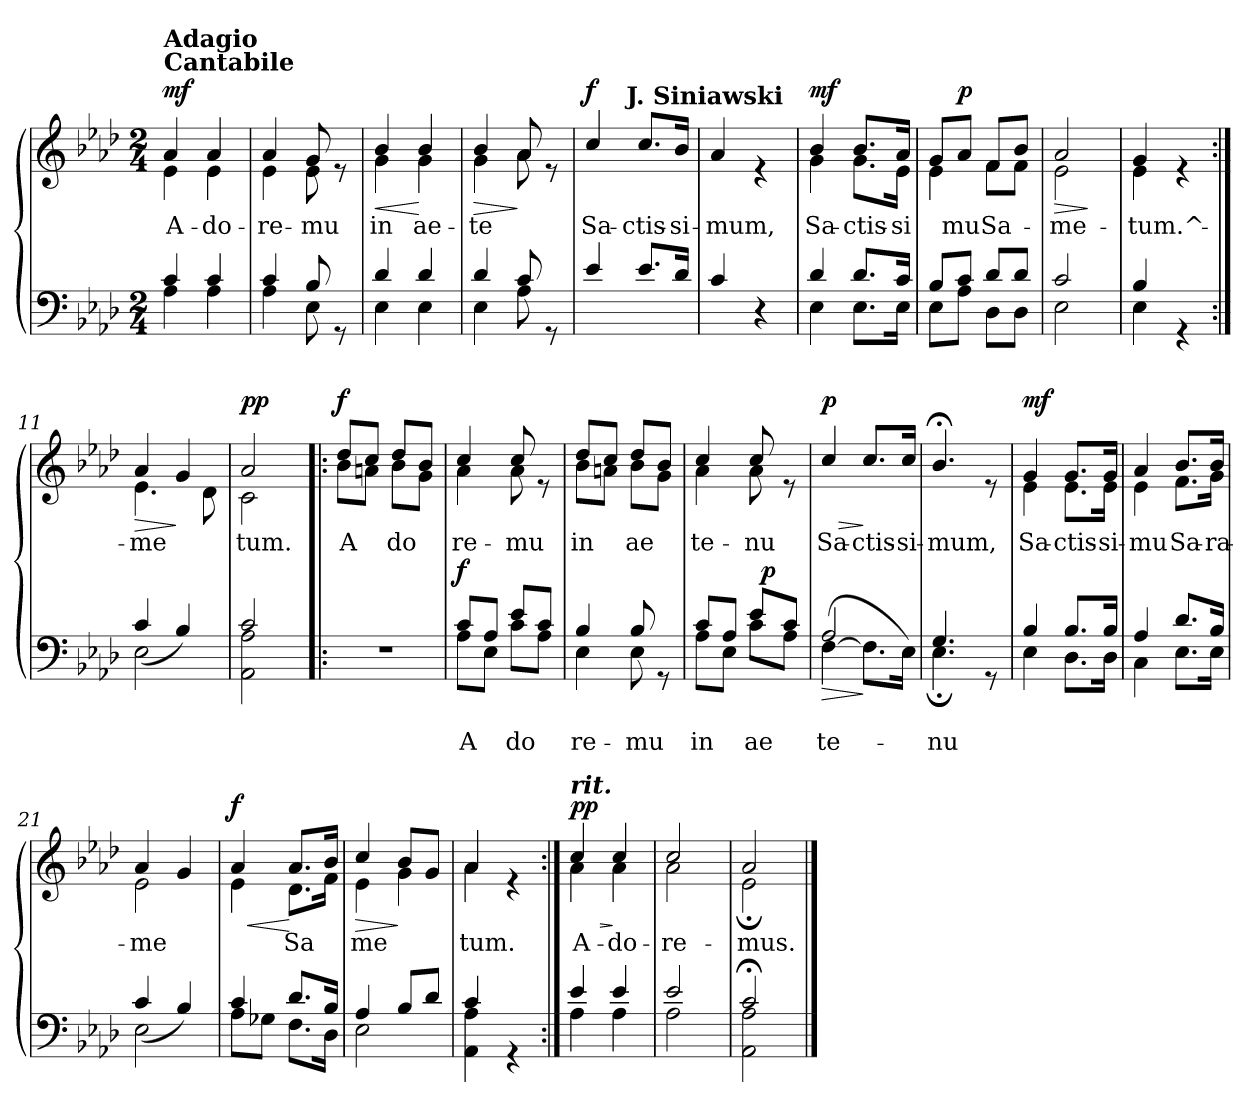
**kern	**text	**text	**dynam	**kern	**text	**dynam
*part2	*part2	*part2	*part2	*part1	*part1	*part1
*staff2	*staff2	*staff2	*staff2	*staff1	*staff1	*staff1
*clefF4	*	*	*	*clefG2	*	*
*k[b-e-a-d-]	*	*	*	*k[b-e-a-d-]	*	*
*A-:	*	*	*	*A-:	*	*
*M2/4	*	*	*	*M2/4	*	*
*MM40	*	*	*	*MM40	*	*
=1	=1	=1	=1	=1	=1	=1
*^	*	*	*	*^	*	*
!	!	!	!	!	!LO:TX:a:B:t=Adagio\nCantabile	!	!	!
!	!	!	!	!	!	!	!LO:LY:b	!LO:DY:a
4A-\	4c/	.	.	.	4a-/	4e-\	A-	mf
!	!	!	!	!	!	!	!LO:LY:b	!
4A-\	4c/	.	.	.	4a-/	4e-\	-do-	.
=2	=2	=2	=2	=2	=2	=2	=2	=2
!	!	!	!	!	!	!	!LO:LY:b	!
4A-\	4c/	.	.	.	4a-/	4e-\	-re-	.
!	!	!	!	!	!	!	!LO:LY:b	!
8E-\	8B-/	.	.	.	8g/	8e-\	-mu	.
8ryy	8rGG	.	.	.	8re	8ryy	.	.
=3	=3	=3	=3	=3	=3	=3	=3	=3
!	!	!	!	!	!	!	!LO:LY:b	!LO:HP:b
4E-\	4d-/	.	.	.	4b-/	4g\	in	<
!	!	!	!	!	!	!	!LO:LY:b	!
4E-\	4d-/	.	.	.	4b-/	4g\	ae-	[
=4	=4	=4	=4	=4	=4	=4	=4	=4
!	!	!	!	!	!	!	!LO:LY:b	!LO:HP:b
4E-\	4d-/	.	.	.	4b-/	4g\	te	>
!	!	!	!	!	!	!	!LO:LY:b	!
8A-\	8c/	.	.	.	8a-/	8a-\	.	]
8ryy	8rGG	.	.	.	8re	8ryy	.	.
=5	=5	=5	=5	=5	=5	=5	=5	=5
!	!	!	!	!	!	!	!LO:LY:b	!LO:DY:a
*v	*v	*	*	*	*	*	*	*
4e-/	.	.	.	4cc/	8..ryy	Sa-	f
!	!	!	!	!	!LO:TX:a:B:t=J. Siniawski	!	!
.	.	.	.	.	4ryy	.	.
!	!	!	!	!	!	!LO:LY:b	!
8.e-/L	.	.	.	8.cc/L	.	-ctis-	.
!	!	!	!	!	!	!LO:LY:b	!
16d-/Jk	.	.	.	16b-/Jk	.	-si-	.
.	.	.	.	.	32ryy	.	.
=6	=6	=6	=6	=6	=6	=6	=6
!	!	!	!	!	!	!LO:LY:b	!
*	*	*	*	*v	*v	*	*
4c/	.	.	.	4a-/	-mum,	.
4rC	.	.	.	4re	.	.
!!LO:LB:g=z
=7	=7	=7	=7	=7	=7	=7
*^	*	*	*	*^	*	*
!	!	!	!	!	!	!	!LO:LY:b	!LO:DY:a
4E-\	4d-/	.	.	.	4b-/	4g\	Sa-	mf
!	!	!	!	!	!	!	!LO:LY:b	!
8.E-\L	8.d-/L	.	.	.	8.b-/L	8.g\L	-ctis-	.
!	!	!	!	!	!	!	!LO:LY:b	!
16E-\Jk	16c/Jk	.	.	.	16a-/Jk	16e-\Jk	-si	.
=8	=8	=8	=8	=8	=8	=8	=8	=8
8E-\L	8B-/L	.	.	.	8g/L	4e-\	.	.
!	!	!	!	!	!	!	!LO:LY:b	!LO:DY:a
8A-\J	8c/J	.	.	.	8a-/J	.	mu	p
!	!	!	!	!	!	!	!LO:LY:b	!
8D-\L	8d-/L	.	.	.	8f/L	8f\L	Sa-	.
!	!	!	!	!	!	!	!LO:LY:b	!
8D-\J	8d-/J	.	.	.	8b-/J	8f\J	.	.
=9	=9	=9	=9	=9	=9	=9	=9	=9
!	!	!	!	!	!	!	!LO:LY:b	!LO:HP:b
2E-\	2c/	.	.	.	2a-/	2e-\	me-	>
*v	*v	*	*	*	*	*	*	*
*	*	*	*	*v	*v	*	*
.	.	.	.	.	.	]
=10	=10	=10	=10	=10	=10	=10
*^	*	*	*	*^	*	*
!	!	!	!	!	!	!	!LO:LY:b	!
4E-\	4B-/	.	.	.	4g/	4e-\	-tum.^-	.
4ryy	4rGG	.	.	.	4re	4ryy	.	.
=11:|!	=11:|!	=11:|!	=11:|!	=11:|!	=11:|!	=11:|!	=11:|!	=11:|!
!	!	!	!	!	!	!	!LO:LY:b	!LO:HP:b
2E-\	(<4c/	.	.	.	4a-/	4.e-\	-me	>
.	4B-/)	.	.	.	4g/	.	.	]
.	.	.	.	.	.	8d-\	.	.
=12	=12	=12	=12	=12	=12	=12	=12	=12
!	!	!	!	!	!	!	!LO:LY:b	!LO:DY:a
2AA-\ 2A-\	2c/	.	.	.	2a-/	2c\	tum.	pp
!!LO:LB:g=z	!!
=13!|:	=13!|:	=13!|:	=13!|:	=13!|:	=13!|:	=13!|:	=13!|:	=13!|:
!	!	!	!	!	!	!	!LO:LY:b	!LO:DY:a
*v	*v	*	*	*	*	*	*	*
2r	.	.	.	8dd-/L	8b-\L	A	f
.	.	.	.	8cc/J	8an\J	.	.
!	!	!	!	!	!	!LO:LY:b	!
.	.	.	.	8dd-/L	8b-\L	do	.
.	.	.	.	8b-/J	8g\J	.	.
=14	=14	=14	=14	=14	=14	=14	=14
!	!	!LO:LY:b	!LO:DY:b	!	!	!LO:LY:b	!
*^	*	*	*	*	*	*	*
8c/L	8A-\L	.	A	f	4cc/	4a-\	re-	.
8A-/J	8E-\J	.	.	.	.	.	.	.
!	!	!	!LO:LY:b	!	!	!	!LO:LY:b	!
8e-/L	8c\L	.	do	.	8cc/	8a-\	-mu	.
8c/J	8A-\J	.	.	.	8re	8ryy	.	.
=15	=15	=15	=15	=15	=15	=15	=15	=15
!	!	!	!LO:LY:b	!	!	!	!LO:LY:b	!
4E-\	4B-/	.	re-	.	8dd-/L	8b-\L	in	.
.	.	.	.	.	8cc/J	8an\J	.	.
!	!	!	!LO:LY:b	!	!	!	!LO:LY:b	!
8E-\	8B-/	.	-mu	.	8dd-/L	8b-\L	ae	.
8ryy	8rGG	.	.	.	8b-/J	8g\J	.	.
=16	=16	=16	=16	=16	=16	=16	=16	=16
!	!	!	!LO:LY:b	!	!	!	!LO:LY:b	!
*	*^	*	*	*	*	*	*	*
8c/L	8A-\L	4ryy	.	in	.	4cc/	4a-\	te-	.
8A-/J	8E-\J	.	.	.	.	.	.	.	.
!	!	!	!	!LO:LY:b	!	!	!	!LO:LY:b	!
8e-/L	8c\L	32ryy	.	ae	.	8cc/	8a-\	-nu	.
!	!	!	!	!	!LO:DY:b	!	!	!	!
.	.	8..ryy	.	.	p	.	.	.	.
8c/J	8A-\J	.	.	.	.	8re	8ryy	.	.
=17	=17	=17	=17	=17	=17	=17	=17	=17	=17
!	!	!	!	!LO:LY:b	!LO:HP:b	!	!	!LO:LY:b	!LO:HP:b
!	!	!	!	!	!	!	!	!	!LO:DY:n=1:a
*	*v	*v	*	*	*	*	*	*	*
*	*	*	*	*	*v	*v	*	*
(>[>4F\	2A-/	.	te-	>	4cc/	Sa-	> p
!	!	!	!	!	!	!LO:LY:b	!
8.F\L]	.	.	.	]	8.cc/L	-ctis-	]
!	!	!	!	!	!	!LO:LY:b	!
16E-\Jk)	.	.	.	.	16cc/Jk	-si-	.
=18	=18	=18	=18	=18	=18	=18	=18
!	!	!	!LO:LY:b	!	!	!LO:LY:b	!
4.E-\	4.G;</	.	-nu	.	4.b-;</	-mum,	.
8ryy	8rGG	.	.	.	8re	.	.
!!LO:LB:g=z
=19	=19	=19	=19	=19	=19	=19	=19
*	*	*	*	*	*^	*	*
!	!	!	!	!	!	!	!LO:LY:b	!LO:DY:a
4E-\	4B-/	.	.	.	4g/	4e-\	Sa-	mf
!	!	!	!	!	!	!	!LO:LY:b	!
8.D-\L	8.B-/L	.	.	.	8.g/L	8.e-\L	-ctis-	.
!	!	!	!	!	!	!	!LO:LY:b	!
16D-\Jk	16B-/Jk	.	.	.	16g/Jk	16e-\Jk	-si-	.
=20	=20	=20	=20	=20	=20	=20	=20	=20
!	!	!	!	!	!	!	!LO:LY:b	!
4C\	4A-/	.	.	.	4a-/	4e-\	-mu	.
!	!	!	!	!	!	!	!LO:LY:b	!
8.E-\L	8.d-/L	.	.	.	8.b-/L	8.f\L	Sa-	.
!	!	!	!	!	!	!	!LO:LY:b	!
16E-\Jk	16B-/Jk	.	.	.	16b-/Jk	16g\Jk	-ra-	.
=21	=21	=21	=21	=21	=21	=21	=21	=21
!	!	!	!	!	!	!	!LO:LY:b	!
2E-\	(<4c/	.	.	.	4a-/	2e-\	-me	.
.	4B-/)	.	.	.	4g/	.	.	.
=22	=22	=22	=22	=22	=22	=22	=22	=22
!	!	!	!	!	!	!	!LO:LY:b	!LO:HP:b
!	!	!	!	!	!	!	!	!LO:DY:n=1:a
8A-\L	4c/	.	.	.	4a-/	4e-\	.	< f
8G-X\J	.	.	.	.	.	.	.	.
!	!	!	!	!	!	!	!LO:LY:b	!
8.F\L	8.d-/L	.	.	.	8.a-/L	8.d-\L	-Sa	[
!	!	!	!	!	!	!	!LO:LY:b	!
16D-\Jk	16B-/Jk	.	.	.	16b-/Jk	16f\Jk	.	.
=23	=23	=23	=23	=23	=23	=23	=23	=23
!	!	!	!	!	!	!	!LO:LY:b	!LO:HP:b
2E-\	4A-/	.	.	.	4cc/	4e-\	me	>
.	8B-/L	.	.	.	8b-/L	4g\	.	]
.	8d-/J	.	.	.	8g/J	.	.	.
=24	=24	=24	=24	=24	=24	=24	=24	=24
!	!	!	!	!	!	!	!LO:LY:b	!
4AA-\ 4A-\	4c/	.	.	.	4a-/	4a-\	tum.	.
4ryy	4rGG	.	.	.	4re	4ryy	.	.
!!LO:LB:g=z	!!
=25:|!	=25:|!	=25:|!	=25:|!	=25:|!	=25:|!	=25:|!	=25:|!	=25:|!
!	!	!	!	!	!LO:TX:a:Bi:t=rit.	!	!	!
!	!	!	!	!	!	!	!LO:LY:b	!LO:HP:b
!	!	!	!	!	!	!	!	!LO:DY:n=1:a
4A-\	4e-/	.	.	.	4cc/	4a-\	A-	> pp
!	!	!	!	!	!	!	!LO:LY:b	!
4A-\	4e-/	.	.	.	4cc/	4a-\	-do-	]
=26	=26	=26	=26	=26	=26	=26	=26	=26
!	!	!	!	!	!	!	!LO:LY:b	!
2A-\	2e-/	.	.	.	2cc/	2a-\	-re-	.
=27	=27	=27	=27	=27	=27	=27	=27	=27
!	!	!	!	!	!	!	!LO:LY:b	!
2AA-\; 2A-\;	2c/	.	.	.	2a-/	2e-;<\	-mus.	.
*v	*v	*	*	*	*	*	*	*
*	*	*	*	*v	*v	*	*
==	==	==	==	==	==	==
*-	*-	*-	*-	*-	*-	*-
